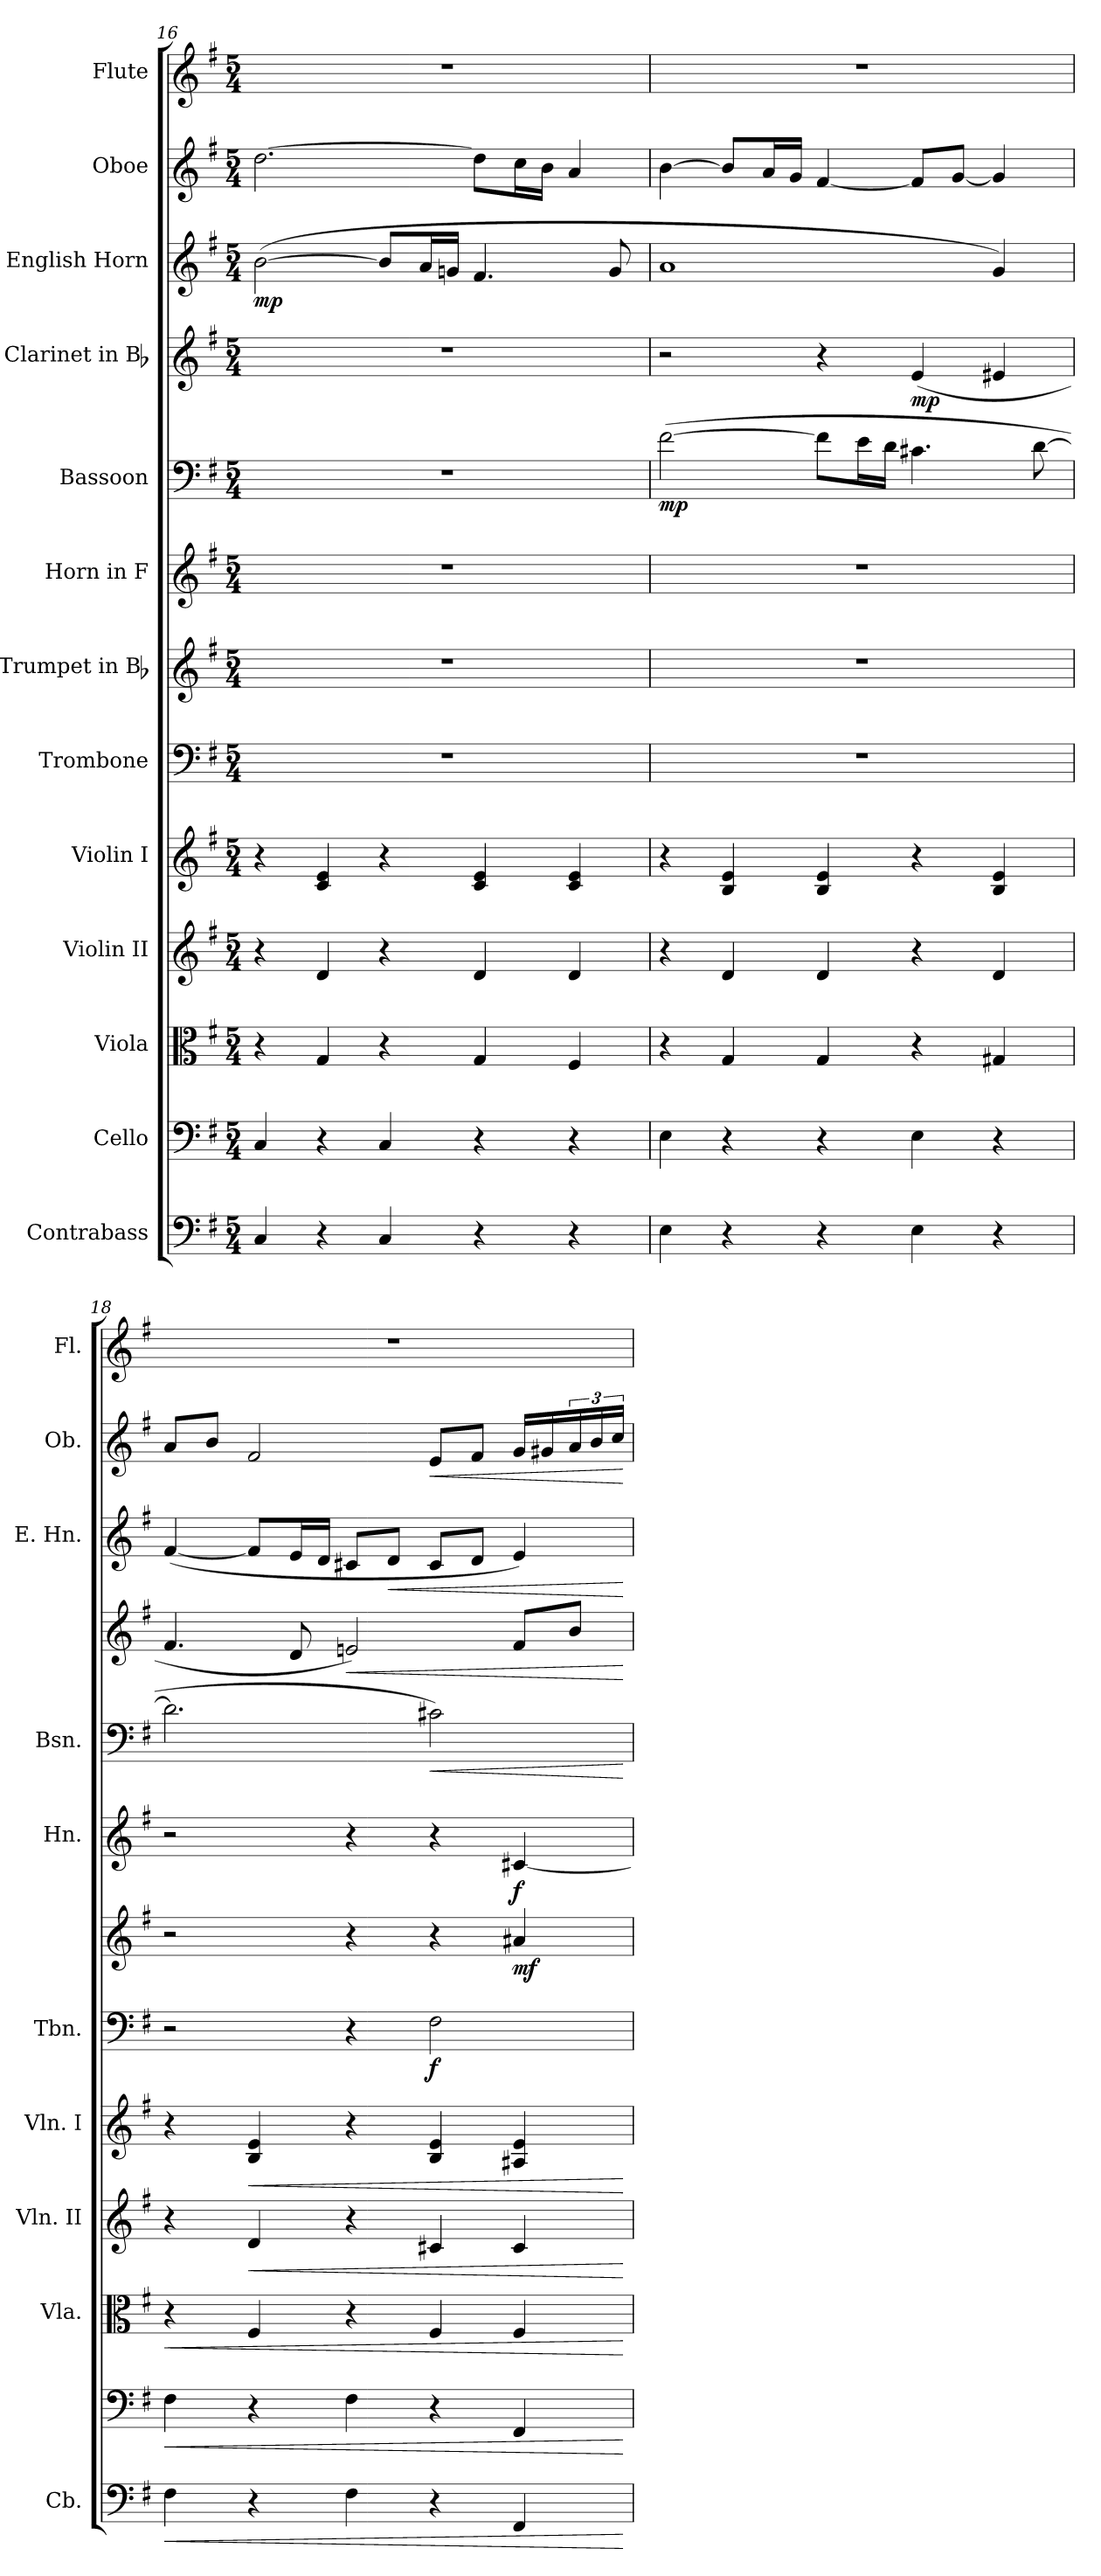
**kern	**dynam	**kern	**dynam	**kern	**dynam	**kern	**dynam	**kern	**dynam	**kern	**dynam	**kern	**dynam	**kern	**dynam	**kern	**dynam	**kern	**dynam	**kern	**dynam	**kern	**dynam	**kern
*part13	*part13	*part12	*part12	*part11	*part11	*part10	*part10	*part9	*part9	*part8	*part8	*part7	*part7	*part6	*part6	*part5	*part5	*part4	*part4	*part3	*part3	*part2	*part2	*part1
*staff13	*staff13	*staff12	*staff12	*staff11	*staff11	*staff10	*staff10	*staff9	*staff9	*staff8	*staff8	*staff7	*staff7	*staff6	*staff6	*staff5	*staff5	*staff4	*staff4	*staff3	*staff3	*staff2	*staff2	*staff1
*I"Contrabass	*	*I"Cello	*	*I"Viola	*	*I"Violin II	*	*I"Violin I	*	*I"Trombone	*	*I"Trumpet in Bb	*	*I"Horn in F	*	*I"Bassoon	*	*I"Clarinet in Bb	*	*I"English Horn	*	*I"Oboe	*	*I"Flute
*I'Cb.	*	*	*	*I'Vla.	*	*I'Vln. II	*	*I'Vln. I	*	*I'Tbn.	*	*	*	*I'Hn.	*	*I'Bsn.	*	*	*	*I'E. Hn.	*	*I'Ob.	*	*I'Fl.
*clefF4	*	*clefF4	*	*clefC3	*	*clefG2	*	*clefG2	*	*clefF4	*	*clefG2	*	*clefG2	*	*clefF4	*	*clefG2	*	*clefG2	*	*clefG2	*	*clefG2
*ITrd7c12	*	*	*	*	*	*	*	*	*	*	*	*	*	*	*	*	*	*	*	*	*	*	*	*
*k[f#]	*	*k[f#]	*	*k[f#]	*	*k[f#]	*	*k[f#]	*	*k[f#]	*	*k[f#]	*	*k[f#]	*	*k[f#]	*	*k[f#]	*	*k[f#]	*	*k[f#]	*	*k[f#]
*G:	*	*G:	*	*G:	*	*G:	*	*G:	*	*G:	*	*G:	*	*G:	*	*G:	*	*G:	*	*G:	*	*G:	*	*G:
*M5/4	*	*M5/4	*	*M5/4	*	*M5/4	*	*M5/4	*	*M5/4	*	*M5/4	*	*M5/4	*	*M5/4	*	*M5/4	*	*M5/4	*	*M5/4	*	*M5/4
=16	=16	=16	=16	=16	=16	=16	=16	=16	=16	=16	=16	=16	=16	=16	=16	=16	=16	=16	=16	=16	=16	=16	=16	=16
!	!	!	!	!	!	!	!	!	!	!	!	!	!	!	!	!	!	!	!	!	!LO:DY:b	!	!	!
4CC/	.	4C/	.	4r	.	4r	.	4r	.	4%5r	.	4%5r	.	4%5r	.	4%5r	.	4%5r	.	(<[2b\	mp	[2.dd\	.	4%5r
4r	.	4r	.	4G/	.	4d/	.	4c/ 4e/	.	.	.	.	.	.	.	.	.	.	.	.	.	.	.	.
4CC/	.	4C/	.	4r	.	4r	.	4r	.	.	.	.	.	.	.	.	.	.	.	8b/L]	.	.	.	.
.	.	.	.	.	.	.	.	.	.	.	.	.	.	.	.	.	.	.	.	16a/L	.	.	.	.
.	.	.	.	.	.	.	.	.	.	.	.	.	.	.	.	.	.	.	.	16gn/JJ	.	.	.	.
4r	.	4r	.	4G/	.	4d/	.	4c/ 4e/	.	.	.	.	.	.	.	.	.	.	.	4.f#/	.	8dd\L]	.	.
.	.	.	.	.	.	.	.	.	.	.	.	.	.	.	.	.	.	.	.	.	.	16cc\L	.	.
.	.	.	.	.	.	.	.	.	.	.	.	.	.	.	.	.	.	.	.	.	.	16b\JJ	.	.
4r	.	4r	.	4F#/	.	4d/	.	4c/ 4e/	.	.	.	.	.	.	.	.	.	.	.	.	.	4a/	.	.
.	.	.	.	.	.	.	.	.	.	.	.	.	.	.	.	.	.	.	.	8g/	.	.	.	.
=17	=17	=17	=17	=17	=17	=17	=17	=17	=17	=17	=17	=17	=17	=17	=17	=17	=17	=17	=17	=17	=17	=17	=17	=17
!	!	!	!	!	!	!	!	!	!	!	!	!	!	!	!	!	!LO:DY:b	!	!	!	!	!	!	!
4EE\	.	4E\	.	4r	.	4r	.	4r	.	4%5r	.	4%5r	.	4%5r	.	(>[2f#\	mp	2r	.	1a	.	[4b\	.	4%5r
4r	.	4r	.	4G/	.	4d/	.	4B/ 4e/	.	.	.	.	.	.	.	.	.	.	.	.	.	8b/L]	.	.
.	.	.	.	.	.	.	.	.	.	.	.	.	.	.	.	.	.	.	.	.	.	16a/L	.	.
.	.	.	.	.	.	.	.	.	.	.	.	.	.	.	.	.	.	.	.	.	.	16g/JJ	.	.
4r	.	4r	.	4G/	.	4d/	.	4B/ 4e/	.	.	.	.	.	.	.	8f#\L]	.	4r	.	.	.	[4f#/	.	.
.	.	.	.	.	.	.	.	.	.	.	.	.	.	.	.	16e\L	.	.	.	.	.	.	.	.
.	.	.	.	.	.	.	.	.	.	.	.	.	.	.	.	16d\JJ	.	.	.	.	.	.	.	.
!	!	!	!	!	!	!	!	!	!	!	!	!	!	!	!	!	!	!	!LO:DY:b	!	!	!	!	!
4EE\	.	4E\	.	4r	.	4r	.	4r	.	.	.	.	.	.	.	4.c#X\	.	(<4e/	mp	.	.	8f#/L]	.	.
.	.	.	.	.	.	.	.	.	.	.	.	.	.	.	.	.	.	.	.	.	.	[8g/J	.	.
4r	.	4r	.	4G#X/	.	4d/	.	4B/ 4e/	.	.	.	.	.	.	.	.	.	4e#X/	.	4g/)	.	4g/]	.	.
.	.	.	.	.	.	.	.	.	.	.	.	.	.	.	.	[8d\	.	.	.	.	.	.	.	.
=18	=18	=18	=18	=18	=18	=18	=18	=18	=18	=18	=18	=18	=18	=18	=18	=18	=18	=18	=18	=18	=18	=18	=18	=18
!	!LO:HP:b	!	!LO:HP:b	!	!LO:HP:b	!	!	!	!	!	!	!	!	!	!	!	!	!	!	!	!	!	!	!
4FF#\	<	4F#\	<	4r	<	4r	.	4r	.	2r	.	2r	.	2r	.	2.d\]	.	4.f#/	.	([4f#/	.	8a/L	.	4%5r
.	.	.	.	.	.	.	.	.	.	.	.	.	.	.	.	.	.	.	.	.	.	8b/J	.	.
!	!	!	!	!	!	!	!LO:HP:b	!	!LO:HP:b	!	!	!	!	!	!	!	!	!	!	!	!	!	!	!
4r	.	4r	.	4F#/	.	4d/	<	4B/ 4e/	<	.	.	.	.	.	.	.	.	.	.	8f#/L]	.	2f#/	.	.
.	.	.	.	.	.	.	.	.	.	.	.	.	.	.	.	.	.	8d/	.	16e/L	.	.	.	.
.	.	.	.	.	.	.	.	.	.	.	.	.	.	.	.	.	.	.	.	16d/JJ	.	.	.	.
!	!	!	!	!	!	!	!	!	!	!	!	!	!	!	!	!	!	!	!LO:HP:b	!	!	!	!	!
4FF#\	.	4F#\	.	4r	.	4r	.	4r	.	4r	.	4r	.	4r	.	.	.	2en/)	<	8c#X/L	.	.	.	.
!	!	!	!	!	!	!	!	!	!	!	!	!	!	!	!	!	!	!	!	!	!LO:HP:b	!	!	!
.	.	.	.	.	.	.	.	.	.	.	.	.	.	.	.	.	.	.	.	8d/J	<	.	.	.
!	!	!	!	!	!	!	!	!	!	!	!LO:DY:b	!	!	!	!	!	!LO:HP:b	!	!	!	!	!	!LO:HP:b	!
4r	.	4r	.	4F#/	.	4c#X/	.	4B/ 4e/	.	2F#\	f	4r	.	4r	.	2c#X\)	<	.	.	8c#/L	.	8e/L	<	.
.	.	.	.	.	.	.	.	.	.	.	.	.	.	.	.	.	.	.	.	8d/J	.	8f#/J	.	.
!	!	!	!	!	!	!	!	!	!	!	!	!	!LO:DY:b	!	!LO:DY:b	!	!	!	!	!	!	!	!	!
4FFF#/	.	4FF#/	.	4F#/	.	4c#/	.	4A#X/ 4e/	.	.	.	4a#X/	mf	[4c#X/	f	.	.	8f#/L	.	4e/)	.	16g/LL	.	.
.	.	.	.	.	.	.	.	.	.	.	.	.	.	.	.	.	.	.	.	.	.	16g#X/	.	.
.	.	.	.	.	.	.	.	.	.	.	.	.	.	.	.	.	.	8b/J	.	.	.	24a/	.	.
.	.	.	.	.	.	.	.	.	.	.	.	.	.	.	.	.	.	.	.	.	.	24b/	.	.
.	.	.	.	.	.	.	.	.	.	.	.	.	.	.	.	.	.	.	.	.	.	24cc/JJ	.	.
.	[	.	[	.	[	.	[	.	[	.	.	.	.	.	.	.	[	.	[	.	[	.	[	.
=	=	=	=	=	=	=	=	=	=	=	=	=	=	=	=	=	=	=	=	=	=	=	=	=
*-	*-	*-	*-	*-	*-	*-	*-	*-	*-	*-	*-	*-	*-	*-	*-	*-	*-	*-	*-	*-	*-	*-	*-	*-
